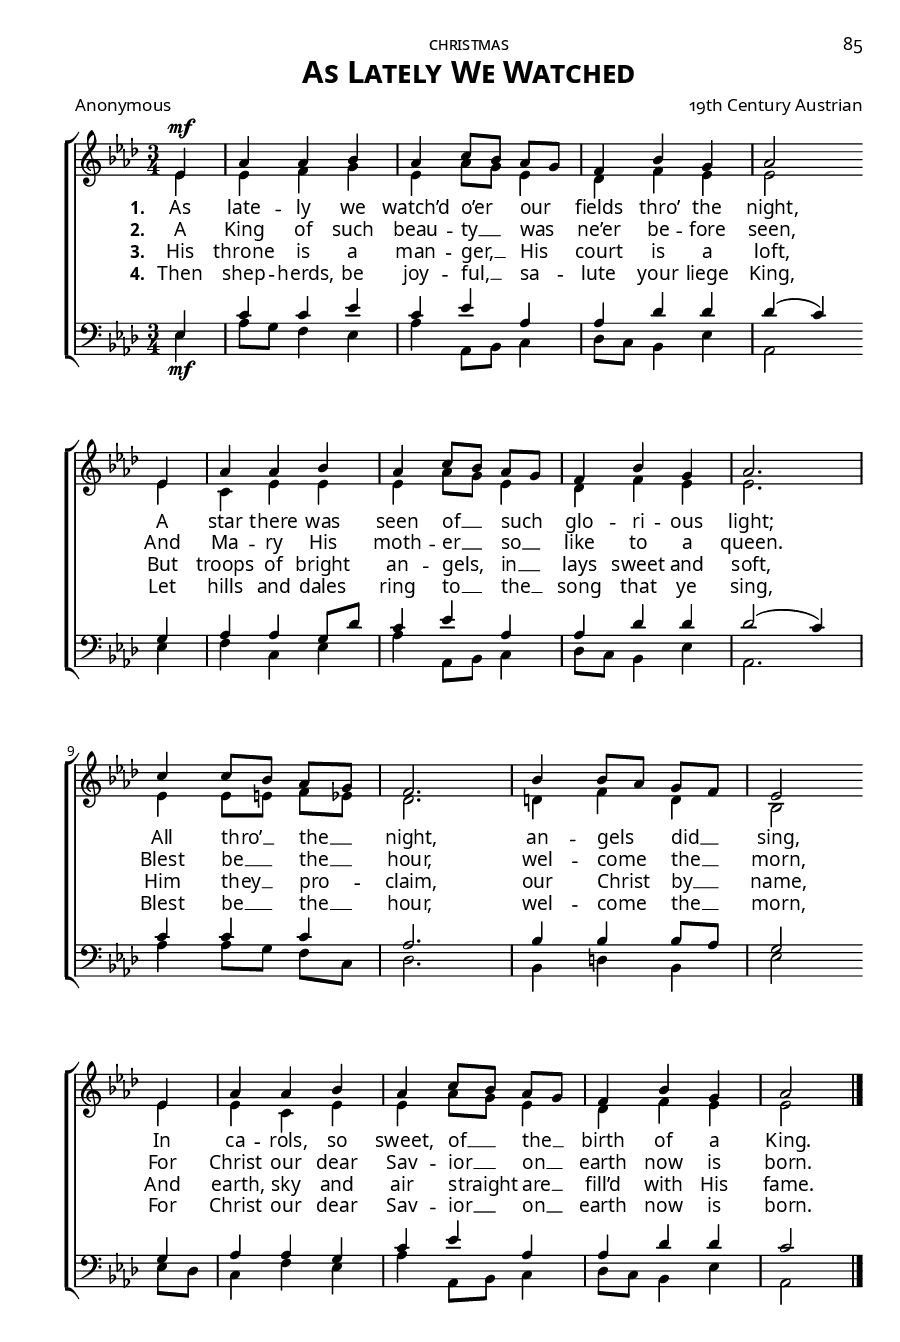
\version "2.14.2"
\include "util.ly"
\header {
  title = \markup{\override #'(font-name . "Garamond Premier Pro Semibold"){ \abs-fontsize #15 \smallCapsOldStyle"As Lately We Watched"}}
  poet = \markup\oldStyleNum"Anonymous"
  composer = \markup\oldStyleNum"19th Century Austrian"
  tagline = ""
}
\paper {
  paper-height = 9\in
  paper-width = 6\in
  indent = 0\in
  %system-system-spacing = #'((basic-distance . 10) (padding . 0))
  %system-system-spacing =
  %  #'((basic-distance . 0)
  %     (minimum-distance . 0)
  %     (padding . -0.35)
  %     (stretchability . 100))
  ragged-last-bottom = ##f
  ragged-bottom = ##f
  two-sided = ##t
  inner-margin = 0.5\in
  outer-margin = 0.25\in
  top-margin = 0.25\in
  bottom-margin = 0.25\in
  first-page-number = #085
  print-first-page-number = ##t
  headerLine = \markup{\override #'(font-name . "Garamond Premier Pro") \smallCapsOldStyle"christmas"}
  oddHeaderMarkup = \markup\fill-line{
     \override #'(font-name . "Garamond Premier Pro")\abs-fontsize #8.5
     \combine 
        \fill-line{"" \on-the-fly #print-page-number-check-first
        \oldStylePageNum""
        }
        \fill-line{\headerLine}
  }
  evenHeaderMarkup = \markup {
     \override #'(font-name . "Garamond Premier Pro")\abs-fontsize #8.5
     \combine
        \on-the-fly #print-page-number-check-first
        \oldStylePageNum""
        \fill-line{\headerLine}
  }
}
#(set-global-staff-size 15) \paper{ #(define fonts (make-pango-font-tree "GoudyOlSt BT" "Garamond Premier Pro" "Garamond Premier Pro" (/ 15 20))) }
global = {
  \key aes \major
  \time 3/4
  \autoBeamOff
  \override DynamicLineSpanner #'staff-padding = #0.0
  \override DynamicLineSpanner #'Y-extent = #'(-1 . 1)
}

sopMusic = \relative c' {
  \partial 4 ees4^\mf |
  aes aes bes |
  aes c8[ bes] aes[ g] |
  f4 bes g |
  
  aes2 \bar""\break ees4 |
  aes4 aes4 bes |
  aes c8[ bes] aes[ g] |
  f4 bes g |
  aes2. | \break
  
  c4 c8[ bes] aes[ g] |
  f2. |
  bes4 bes8[ aes] g[ f] |
  ees2 \bar""\break ees4 |
  
  aes aes bes |
  aes c8[ bes] aes[ g] |
  f4 bes g |
  \partial 2 aes2 \bar "|."
}
sopWords = \lyricmode {
  
}

altoMusic = \relative c' {
  ees4 |
  ees f g |
  ees aes8[ g] ees4 |
  des f ees |
  
  ees2 ees4 |
  c ees ees |
  ees aes8[ g] ees4 |
  des f ees |
  ees2. |
  
  ees4 ees8[ e] f[ ees] |
  des2. |
  d4 f d |
  bes2 ees4 |
  
  ees c ees |
  ees aes8[ g] ees4 |
  des f ees |
  ees2 \bar "|."
}
altoWords = \lyricmode {
  \dropLyricsV
  \set stanza = #"1. "
  As late -- ly we watch’d o’er our fields thro’ the night,
  A star there was seen of __ such glo -- ri -- ous light;
  All thro’ __ the __ night, an -- gels did __ sing,
  In ca -- rols, so sweet, of __ the __ birth of a King.
}
altoWordsII = \lyricmode {
  \dropLyricsV
%\markup\italic
  \set stanza = #"2. "
  A King of such beau -- ty __ was ne’er  be -- fore seen,
  And Ma -- ry His moth -- er __ so __ like to a queen.
  Blest be __ the __ hour, wel -- come the __ morn,
  For Christ our dear Sav -- ior __ on __ earth now is born.
}
altoWordsIII = \lyricmode {
  \dropLyricsV
  \set stanza = #"3. "
  His throne is a man -- ger, __ His court is a loft,
  But troops of bright an -- gels, in __ lays sweet and soft,
  Him they __ pro -- claim, our Christ by __ name,
  And earth, sky and air straight are __ fill’d with His fame.
}
altoWordsIV = \lyricmode {
  \dropLyricsV
  \set stanza = #"4. "
  Then shep -- herds, be joy -- ful, __ sa -- lute your liege King,
  Let hills and dales ring to __ the __ song that ye sing,
  Blest be __ the __ hour, wel -- come the __ morn,
  For Christ our dear Sav -- ior __ on __ earth now is born.
}
altoWordsV = \lyricmode {
}
altoWordsVI = \lyricmode {
}
tenorMusic = \relative c {
  ees4_\mf |
  c' c ees |
  c ees aes, |
  aes des des |
  
  des( c) g |
  aes aes g8[ des'] |
  c4 ees aes, |
  aes des des |
  des2( c4) |
  
  c4 c c |
  aes2. |
  bes4 bes bes8[ aes] |
  g2 g4 |
  
  aes4 aes g |
  c ees aes, |
  aes des des |
  c2 \bar "|."
}
tenorWords = \lyricmode {

}

bassMusic = \relative c {
  ees4 |
  aes8[ g] f4 ees |
  aes aes,8[ bes] c4 |
  des8[ c] bes4 ees |
  
  aes,2 ees'4 |
  f c ees |
  aes aes,8[ bes] c4 |
  des8[ c] bes4 ees |
  aes,2. |
  
  aes'4 aes8[ g] f[ c] |
  des2. |
  bes4 d bes |
  ees2 ees8[ des] |
  
  c4 f ees |
  aes aes,8[ bes] c4 |
  des8[ c] bes4 ees |
  aes,2 \bar "|."
}
bassWords = \lyricmode {

}

pianoRH = \relative c' {
  
}
pianoLH = \relative c' {
  
}

\score {
  <<
   \new ChoirStaff <<
%    \new Lyrics = sopranos \with { \override VerticalAxisGroup #'nonstaff-relatedstaff-spacing = #'((basic-distance . 1)) }
    \new Staff = women <<
      \new Voice = "sopranos" { \voiceOne << \global \sopMusic >> }
      \new Voice = "altos" { \voiceTwo << \global \altoMusic >> }
    >>
    \new Lyrics \with { alignAboveContext = #"women" \override VerticalAxisGroup #'nonstaff-relatedstaff-spacing = #'((basic-distance . 1))} \lyricsto "sopranos" \sopWords
    \new Lyrics = "altosVI"  \with { alignBelowContext = #"women" } \lyricsto "sopranos" \altoWordsVI
    \new Lyrics = "altosV"  \with { alignBelowContext = #"women" } \lyricsto "sopranos" \altoWordsV
    \new Lyrics = "altosIV"  \with { alignBelowContext = #"women" } \lyricsto "sopranos" \altoWordsIV
    \new Lyrics = "altosIII"  \with { alignBelowContext = #"women" } \lyricsto "sopranos" \altoWordsIII
    \new Lyrics = "altosII"  \with { alignBelowContext = #"women" } \lyricsto "sopranos" \altoWordsII
    \new Lyrics = "altos"  \with { alignBelowContext = #"women" \override VerticalAxisGroup #'nonstaff-relatedstaff-spacing = #'((basic-distance . 1)) } \lyricsto "sopranos" \altoWords
   \new Staff = men <<
      \clef bass
      \new Voice = "tenors" { \voiceOne << \global \tenorMusic >> }
      \new Voice = "basses" { \voiceTwo << \global \bassMusic >> }
    >>
    \new Lyrics \with { alignAboveContext = #"men" \override VerticalAxisGroup #'nonstaff-relatedstaff-spacing = #'((basic-distance . 1)) } \lyricsto "tenors" \tenorWords
    \new Lyrics \with { alignBelowContext = #"men" \override VerticalAxisGroup #'nonstaff-relatedstaff-spacing = #'((basic-distance . 1)) } \lyricsto "basses" \bassWords
  >>
%    \new PianoStaff << \new Staff { \new Voice { \pianoRH } } \new Staff { \clef "bass" \pianoLH } >>
  >>
  \layout {
    \context {
      \Score
      %\override SpacingSpanner #'base-shortest-duration = #(ly:make-moment 1 8)
      %\override SpacingSpanner #'common-shortest-duration = #(ly:make-moment 1 4)
    }
    \context {
      % Remove all empty staves
      % \Staff \RemoveEmptyStaves \override VerticalAxisGroup #'remove-first = ##t
    }
    \context {
      \Lyrics
      \override LyricText #'X-offset = #center-on-word
    }
  }
}

